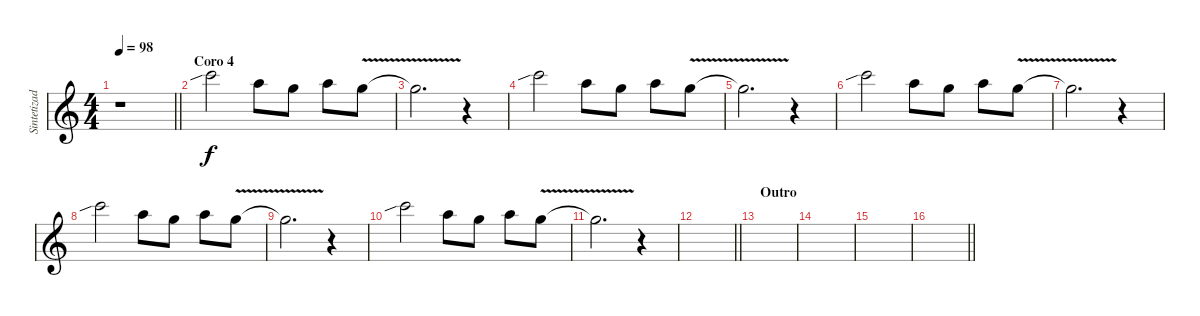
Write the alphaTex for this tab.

\track ("Sintetizador" "Sintetizad") {instrument pad4choir}
\staff {score}
\tuning (E4 B3 G3 D3 A2 E2) {hide}
\ts (4 4)
\tempo 98
\clef g2
\barLineRight lightlight
\ks c
r.1{dy f} |
\section ("" "Coro 4")
20.1{sib}.2 17.1.8 20.2.8 17.1.8 20.2{v}.8 |
20.2{t}.2{d} r.4 |
20.1{sib}.2 17.1.8 20.2.8 17.1.8 20.2{v}.8 |
20.2{t}.2{d} r.4 |
20.1{sib}.2 17.1.8 20.2.8 17.1.8 20.2{v}.8 |
20.2{t}.2{d} r.4 |
20.1{sib}.2 17.1.8 20.2.8 17.1.8 20.2{v}.8 |
20.2{t}.2{d} r.4 |
20.1{sib}.2 17.1.8 20.2.8 17.1.8 20.2{v}.8 |
20.2{t}.2{d} r.4 |
\barLineRight lightlight
|
\section ("" "Outro")
|
|
|
\barLineRight lightlight
